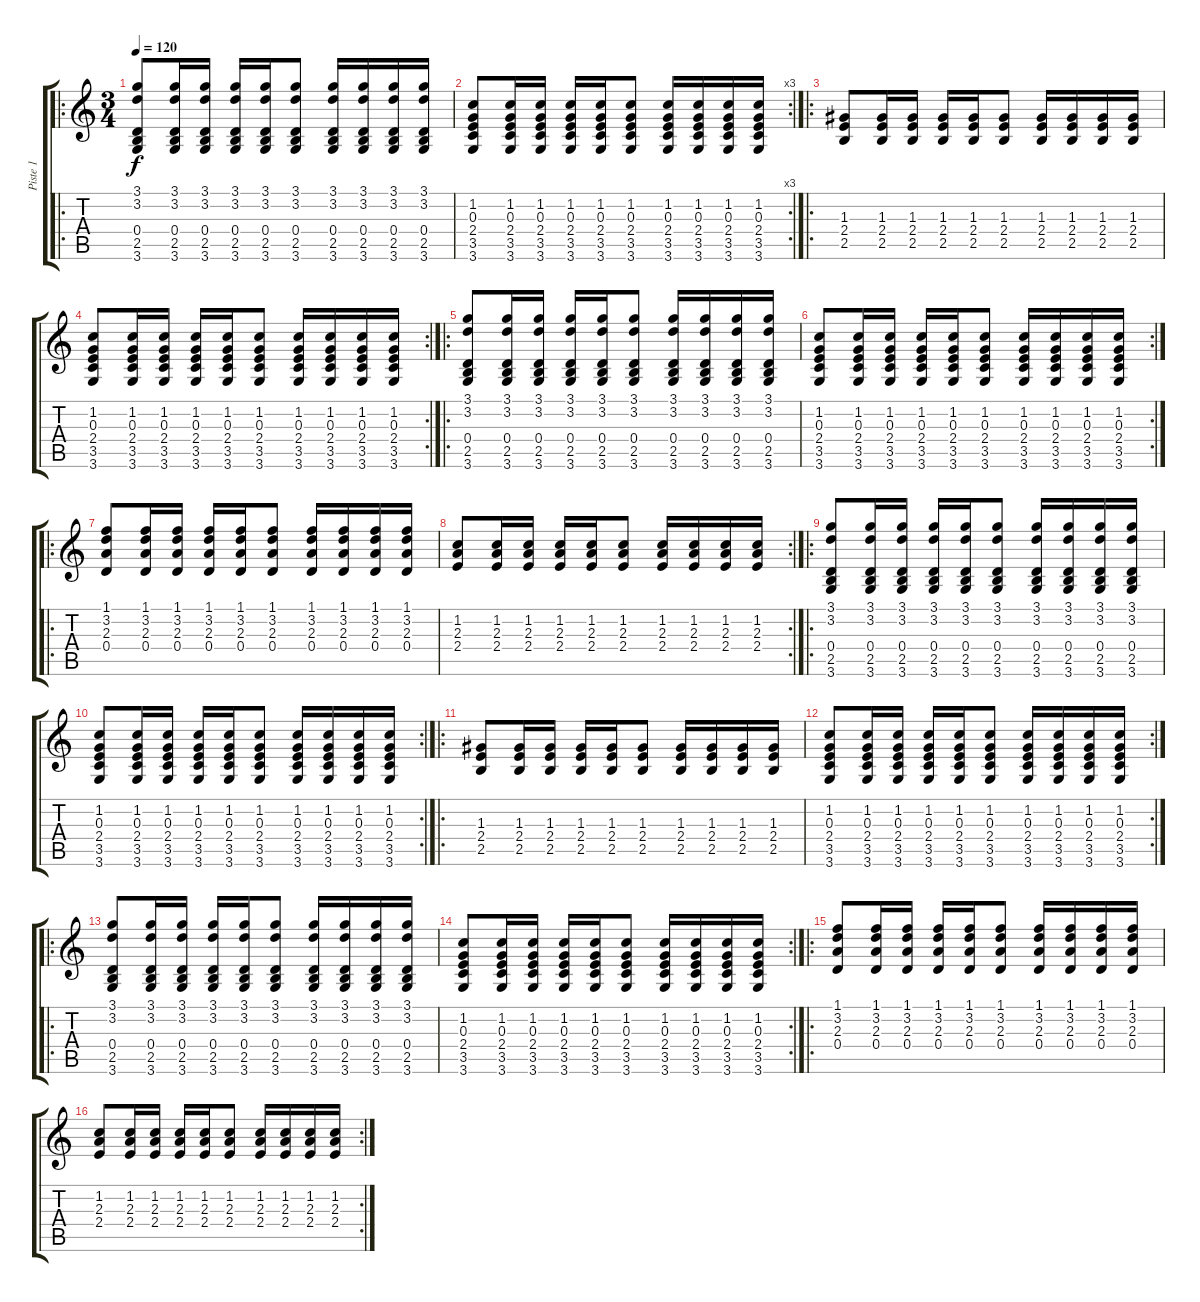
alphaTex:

\track ("Piste 1" "Piste 1") {instrument electricguitarclean}
\staff {score tabs}
\tuning (E4 B3 G3 D3 A2 E2) {hide}
\ro
\ts (3 4)
\tempo 120
\clef g2
\ks c
(3.1 3.2 0.4 2.5 3.6).8{dy f instrument electricguitarclean} (3.1 3.2 0.4 2.5 3.6).16 (3.1 3.2 0.4 2.5 3.6).16 (3.1 3.2 0.4 2.5 3.6).16 (3.1 3.2 0.4 2.5 3.6).16 (3.1 3.2 0.4 2.5 3.6).8 (3.1 3.2 0.4 2.5 3.6).16 (3.1 3.2 0.4 2.5 3.6).16 (3.1 3.2 0.4 2.5 3.6).16 (3.1 3.2 0.4 2.5 3.6).16 |
\rc 3
(1.2 0.3 2.4 3.5 3.6).8 (1.2 0.3 2.4 3.5 3.6).16 (1.2 0.3 2.4 3.5 3.6).16 (1.2 0.3 2.4 3.5 3.6).16 (1.2 0.3 2.4 3.5 3.6).16 (1.2 0.3 2.4 3.5 3.6).8 (1.2 0.3 2.4 3.5 3.6).16 (1.2 0.3 2.4 3.5 3.6).16 (1.2 0.3 2.4 3.5 3.6).16 (1.2 0.3 2.4 3.5 3.6).16 |
\ro
(1.3 2.4 2.5).8 (1.3 2.4 2.5).16 (1.3 2.4 2.5).16 (1.3 2.4 2.5).16 (1.3 2.4 2.5).16 (1.3 2.4 2.5).8 (1.3 2.4 2.5).16 (1.3 2.4 2.5).16 (1.3 2.4 2.5).16 (1.3 2.4 2.5).16 |
\rc 2
(1.2 0.3 2.4 3.5 3.6).8 (1.2 0.3 2.4 3.5 3.6).16 (1.2 0.3 2.4 3.5 3.6).16 (1.2 0.3 2.4 3.5 3.6).16 (1.2 0.3 2.4 3.5 3.6).16 (1.2 0.3 2.4 3.5 3.6).8 (1.2 0.3 2.4 3.5 3.6).16 (1.2 0.3 2.4 3.5 3.6).16 (1.2 0.3 2.4 3.5 3.6).16 (1.2 0.3 2.4 3.5 3.6).16 |
\ro
(3.1 3.2 0.4 2.5 3.6).8 (3.1 3.2 0.4 2.5 3.6).16 (3.1 3.2 0.4 2.5 3.6).16 (3.1 3.2 0.4 2.5 3.6).16 (3.1 3.2 0.4 2.5 3.6).16 (3.1 3.2 0.4 2.5 3.6).8 (3.1 3.2 0.4 2.5 3.6).16 (3.1 3.2 0.4 2.5 3.6).16 (3.1 3.2 0.4 2.5 3.6).16 (3.1 3.2 0.4 2.5 3.6).16 |
\rc 2
(1.2 0.3 2.4 3.5 3.6).8 (1.2 0.3 2.4 3.5 3.6).16 (1.2 0.3 2.4 3.5 3.6).16 (1.2 0.3 2.4 3.5 3.6).16 (1.2 0.3 2.4 3.5 3.6).16 (1.2 0.3 2.4 3.5 3.6).8 (1.2 0.3 2.4 3.5 3.6).16 (1.2 0.3 2.4 3.5 3.6).16 (1.2 0.3 2.4 3.5 3.6).16 (1.2 0.3 2.4 3.5 3.6).16 |
\ro
(1.1 3.2 2.3 0.4).8 (1.1 3.2 2.3 0.4).16 (1.1 3.2 2.3 0.4).16 (1.1 3.2 2.3 0.4).16 (1.1 3.2 2.3 0.4).16 (1.1 3.2 2.3 0.4).8 (1.1 3.2 2.3 0.4).16 (1.1 3.2 2.3 0.4).16 (1.1 3.2 2.3 0.4).16 (1.1 3.2 2.3 0.4).16 |
\rc 2
(1.2 2.3 2.4).8 (1.2 2.3 2.4).16 (1.2 2.3 2.4).16 (1.2 2.3 2.4).16 (1.2 2.3 2.4).16 (1.2 2.3 2.4).8 (1.2 2.3 2.4).16 (1.2 2.3 2.4).16 (1.2 2.3 2.4).16 (1.2 2.3 2.4).16 |
\ro
(3.1 3.2 0.4 2.5 3.6).8 (3.1 3.2 0.4 2.5 3.6).16 (3.1 3.2 0.4 2.5 3.6).16 (3.1 3.2 0.4 2.5 3.6).16 (3.1 3.2 0.4 2.5 3.6).16 (3.1 3.2 0.4 2.5 3.6).8 (3.1 3.2 0.4 2.5 3.6).16 (3.1 3.2 0.4 2.5 3.6).16 (3.1 3.2 0.4 2.5 3.6).16 (3.1 3.2 0.4 2.5 3.6).16 |
\rc 2
(1.2 0.3 2.4 3.5 3.6).8 (1.2 0.3 2.4 3.5 3.6).16 (1.2 0.3 2.4 3.5 3.6).16 (1.2 0.3 2.4 3.5 3.6).16 (1.2 0.3 2.4 3.5 3.6).16 (1.2 0.3 2.4 3.5 3.6).8 (1.2 0.3 2.4 3.5 3.6).16 (1.2 0.3 2.4 3.5 3.6).16 (1.2 0.3 2.4 3.5 3.6).16 (1.2 0.3 2.4 3.5 3.6).16 |
\ro
(1.3 2.4 2.5).8 (1.3 2.4 2.5).16 (1.3 2.4 2.5).16 (1.3 2.4 2.5).16 (1.3 2.4 2.5).16 (1.3 2.4 2.5).8 (1.3 2.4 2.5).16 (1.3 2.4 2.5).16 (1.3 2.4 2.5).16 (1.3 2.4 2.5).16 |
\rc 2
(1.2 0.3 2.4 3.5 3.6).8 (1.2 0.3 2.4 3.5 3.6).16 (1.2 0.3 2.4 3.5 3.6).16 (1.2 0.3 2.4 3.5 3.6).16 (1.2 0.3 2.4 3.5 3.6).16 (1.2 0.3 2.4 3.5 3.6).8 (1.2 0.3 2.4 3.5 3.6).16 (1.2 0.3 2.4 3.5 3.6).16 (1.2 0.3 2.4 3.5 3.6).16 (1.2 0.3 2.4 3.5 3.6).16 |
\ro
(3.1 3.2 0.4 2.5 3.6).8 (3.1 3.2 0.4 2.5 3.6).16 (3.1 3.2 0.4 2.5 3.6).16 (3.1 3.2 0.4 2.5 3.6).16 (3.1 3.2 0.4 2.5 3.6).16 (3.1 3.2 0.4 2.5 3.6).8 (3.1 3.2 0.4 2.5 3.6).16 (3.1 3.2 0.4 2.5 3.6).16 (3.1 3.2 0.4 2.5 3.6).16 (3.1 3.2 0.4 2.5 3.6).16 |
\rc 2
(1.2 0.3 2.4 3.5 3.6).8 (1.2 0.3 2.4 3.5 3.6).16 (1.2 0.3 2.4 3.5 3.6).16 (1.2 0.3 2.4 3.5 3.6).16 (1.2 0.3 2.4 3.5 3.6).16 (1.2 0.3 2.4 3.5 3.6).8 (1.2 0.3 2.4 3.5 3.6).16 (1.2 0.3 2.4 3.5 3.6).16 (1.2 0.3 2.4 3.5 3.6).16 (1.2 0.3 2.4 3.5 3.6).16 |
\ro
(1.1 3.2 2.3 0.4).8 (1.1 3.2 2.3 0.4).16 (1.1 3.2 2.3 0.4).16 (1.1 3.2 2.3 0.4).16 (1.1 3.2 2.3 0.4).16 (1.1 3.2 2.3 0.4).8 (1.1 3.2 2.3 0.4).16 (1.1 3.2 2.3 0.4).16 (1.1 3.2 2.3 0.4).16 (1.1 3.2 2.3 0.4).16 |
\rc 2
(1.2 2.3 2.4).8 (1.2 2.3 2.4).16 (1.2 2.3 2.4).16 (1.2 2.3 2.4).16 (1.2 2.3 2.4).16 (1.2 2.3 2.4).8 (1.2 2.3 2.4).16 (1.2 2.3 2.4).16 (1.2 2.3 2.4).16 (1.2 2.3 2.4).16
